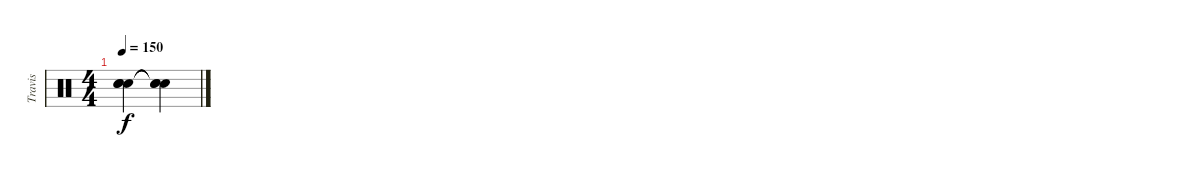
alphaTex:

\track ("Travis" "Travis") {instrument percussion}
\staff {score}
\articulation defaults
\ts (4 4)
\tempo 150
\clef neutral
\ks c
("Snare (hit)"{t} "Snare (hit)"{t} "Snare (hit)"{t}).4{dy f} ("Snare (hit)"{t} "Snare (hit)"{t} "Snare (hit)"{t}).4
